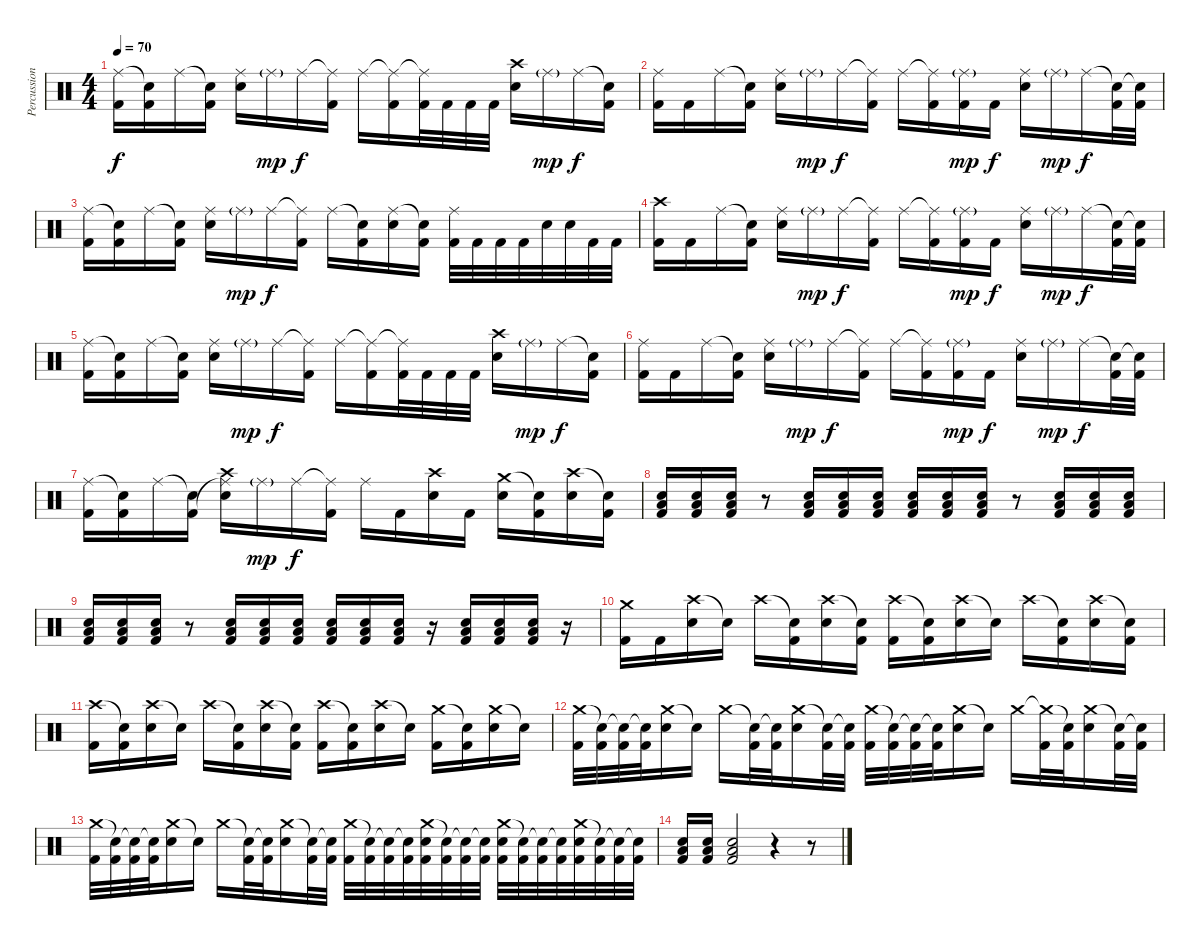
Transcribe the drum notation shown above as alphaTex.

\track ("Percussion" "Percussion") {instrument percussion}
\staff {score}
\articulation defaults
\ts (4 4)
\tempo 70
\clef neutral
\ks c
("Ride (middle)" "Kick (hit) 2").16{dy f} ("Snare (hit)"{t} "Kick (hit) 2").16 "Ride (middle)".16 ("Snare (hit)"{t} "Kick (hit) 2").16 ("Ride (middle)" "Snare (hit) 2").16 "Ride (middle)"{g}.16{dy mp} "Ride (middle)".16{dy f} ("Ride (middle)"{t} "Kick (hit) 2").16 "Ride (middle)".16 ("Ride (middle)"{t} "Kick (hit) 2").16 ("Ride (middle)"{t} "Kick (hit) 2").32 "Kick (hit) 2".32 "Kick (hit) 2".32 "Kick (hit) 2".32 ("Crash high (hit)" "Snare (hit) 2").16 "Ride (middle)"{g}.16{dy mp} "Ride (middle)".16{dy f} ("Snare (hit)"{t} "Kick (hit) 2").16 |
("Ride (middle)" "Kick (hit) 2").16 "Kick (hit) 2".16 "Ride (middle)".16 ("Snare (hit)"{t} "Kick (hit) 2").16 ("Ride (middle)" "Snare (hit) 2").16 "Ride (middle)"{g}.16{dy mp} "Ride (middle)".16{dy f} ("Ride (middle)"{t} "Kick (hit) 2").16 "Ride (middle)".16 ("Ride (middle)"{t} "Kick (hit) 2").16 ("Ride (middle)"{g} "Kick (hit) 2").16{dy mp} "Kick (hit) 2".16{dy f} ("Ride (middle)" "Snare (hit) 2").16 "Ride (middle)"{g}.16{dy mp} "Ride (middle)".16{dy f} ("Snare (hit)"{t} "Kick (hit) 2").32 ("Snare (hit)"{t} "Kick (hit) 2").32 |
("Ride (middle)" "Kick (hit) 2").16 ("Snare (hit)"{t} "Kick (hit) 2").16 "Ride (middle)".16 ("Snare (hit)"{t} "Kick (hit) 2").16 ("Ride (middle)" "Snare (hit) 2").16 "Ride (middle)"{g}.16{dy mp} "Ride (middle)".16{dy f} ("Ride (middle)"{t} "Kick (hit) 2").16 "Ride (middle)".16 ("Snare (hit)"{t} "Kick (hit) 2").16 ("Ride (middle)" "Snare (hit) 2").16 ("Snare (hit)"{t} "Kick (hit) 2").16 ("Ride (middle)" "Kick (hit) 2").32 "Kick (hit) 2".32 "Kick (hit) 2".32 "Kick (hit) 2".32 "Snare (hit) 2".32 "Snare (hit) 2".32 "Kick (hit) 2".32 "Kick (hit) 2".32 |
("Crash high (hit)" "Kick (hit) 2").16 "Kick (hit) 2".16 "Ride (middle)".16 ("Snare (hit)"{t} "Kick (hit) 2").16 ("Ride (middle)" "Snare (hit) 2").16 "Ride (middle)"{g}.16{dy mp} "Ride (middle)".16{dy f} ("Ride (middle)"{t} "Kick (hit) 2").16 "Ride (middle)".16 ("Ride (middle)"{t} "Kick (hit) 2").16 ("Ride (middle)"{g} "Kick (hit) 2").16{dy mp} "Kick (hit) 2".16{dy f} ("Ride (middle)" "Snare (hit) 2").16 "Ride (middle)"{g}.16{dy mp} "Ride (middle)".16{dy f} ("Snare (hit)"{t} "Kick (hit) 2").32 ("Snare (hit)"{t} "Kick (hit) 2").32 |
("Ride (middle)" "Kick (hit) 2").16 ("Snare (hit)"{t} "Kick (hit) 2").16 "Ride (middle)".16 ("Snare (hit)"{t} "Kick (hit) 2").16 ("Ride (middle)" "Snare (hit) 2").16 "Ride (middle)"{g}.16{dy mp} "Ride (middle)".16{dy f} ("Ride (middle)"{t} "Kick (hit) 2").16 "Ride (middle)".16 ("Ride (middle)"{t} "Kick (hit) 2").16 ("Ride (middle)"{t} "Kick (hit) 2").32 "Kick (hit) 2".32 "Kick (hit) 2".32 "Kick (hit) 2".32 ("Crash high (hit)" "Snare (hit) 2").16 "Ride (middle)"{g}.16{dy mp} "Ride (middle)".16{dy f} ("Snare (hit)"{t} "Kick (hit) 2").16 |
("Ride (middle)" "Kick (hit) 2").16 "Kick (hit) 2".16 "Ride (middle)".16 ("Snare (hit)"{t} "Kick (hit) 2").16 ("Ride (middle)" "Snare (hit) 2").16 "Ride (middle)"{g}.16{dy mp} "Ride (middle)".16{dy f} ("Ride (middle)"{t} "Kick (hit) 2").16 "Ride (middle)".16 ("Ride (middle)"{t} "Kick (hit) 2").16 ("Ride (middle)"{g} "Kick (hit) 2").16{dy mp} "Kick (hit) 2".16{dy f} ("Ride (middle)" "Snare (hit) 2").16 "Ride (middle)"{g}.16{dy mp} "Ride (middle)".16{dy f} ("Snare (hit)"{t} "Kick (hit) 2").32 ("Snare (hit)"{t} "Kick (hit) 2").32 |
("Ride (middle)" "Kick (hit) 2").16 ("Snare (hit)"{t} "Kick (hit) 2").16 "Ride (middle)".16 ("Snare (hit)"{t} "Kick (hit) 2").16 ("Crash high (hit)" "Ride (middle)"{t} "Snare (hit) 2").16 "Ride (middle)"{g}.16{dy mp} "Ride (middle)".16{dy f} ("Ride (middle)"{t} "Kick (hit) 2").16 "Ride (middle)".16 "Kick (hit) 2".16 ("Crash high (hit)" "Snare (hit) 2").16 "Kick (hit) 2".16 ("Crash medium (hit)" "Snare (hit) 2").16 ("Snare (hit)"{t} "Kick (hit) 2").16 ("Crash high (hit)" "Snare (hit) 2").16 ("Snare (hit)"{t} "Kick (hit) 2").16 |
("Snare (hit) 2" "Low Floor Tom (hit)" "Kick (hit) 2").16 ("Snare (hit) 2" "Low Floor Tom (hit)" "Kick (hit) 2").16 ("Snare (hit) 2" "Low Floor Tom (hit)" "Kick (hit) 2").16 r.8 ("Snare (hit) 2" "Low Floor Tom (hit)" "Kick (hit) 2").16 ("Snare (hit) 2" "Low Floor Tom (hit)" "Kick (hit) 2").16 ("Snare (hit) 2" "Low Floor Tom (hit)" "Kick (hit) 2").16 ("Snare (hit) 2" "Low Floor Tom (hit)" "Kick (hit) 2").16 ("Snare (hit) 2" "Low Floor Tom (hit)" "Kick (hit) 2").16 ("Snare (hit) 2" "Low Floor Tom (hit)" "Kick (hit) 2").16 r.8 ("Snare (hit) 2" "Low Floor Tom (hit)" "Kick (hit) 2").16 ("Snare (hit) 2" "Low Floor Tom (hit)" "Kick (hit) 2").16 ("Snare (hit) 2" "Low Floor Tom (hit)" "Kick (hit) 2").16 |
("Snare (hit) 2" "Low Floor Tom (hit)" "Kick (hit) 2").16 ("Snare (hit) 2" "Low Floor Tom (hit)" "Kick (hit) 2").16 ("Snare (hit) 2" "Low Floor Tom (hit)" "Kick (hit) 2").16 r.8 ("Snare (hit) 2" "Low Floor Tom (hit)" "Kick (hit) 2").16 ("Snare (hit) 2" "Low Floor Tom (hit)" "Kick (hit) 2").16 ("Snare (hit) 2" "Low Floor Tom (hit)" "Kick (hit) 2").16 ("Snare (hit) 2" "Low Floor Tom (hit)" "Kick (hit) 2").16 ("Snare (hit) 2" "Low Floor Tom (hit)" "Kick (hit) 2").16 ("Snare (hit) 2" "Low Floor Tom (hit)" "Kick (hit) 2").16 r.16 ("Snare (hit) 2" "Low Floor Tom (hit)" "Kick (hit) 2").16 ("Snare (hit) 2" "Low Floor Tom (hit)" "Kick (hit) 2").16 ("Snare (hit) 2" "Low Floor Tom (hit)" "Kick (hit) 2").16 r.16 |
("Crash medium (hit)" "Kick (hit) 2").16 "Kick (hit) 2".16 ("Crash high (hit)" "Snare (hit) 2").16 "Snare (hit)"{t}.16 "Crash high (hit)".16 ("Snare (hit)"{t} "Kick (hit) 2").16 ("Crash high (hit)" "Snare (hit) 2").16 ("Snare (hit)"{t} "Kick (hit) 2").16 ("Crash high (hit)" "Kick (hit) 2").16 ("Snare (hit)"{t} "Kick (hit) 2").16 ("Crash high (hit)" "Snare (hit) 2").16 "Snare (hit)"{t}.16 "Crash high (hit)".16 ("Snare (hit)"{t} "Kick (hit) 2").16 ("Crash high (hit)" "Snare (hit) 2").16 ("Snare (hit)"{t} "Kick (hit) 2").16 |
("Crash high (hit)" "Kick (hit) 2").16 ("Snare (hit)"{t} "Kick (hit) 2").16 ("Crash high (hit)" "Snare (hit) 2").16 "Snare (hit)"{t}.16 "Crash high (hit)".16 ("Snare (hit)"{t} "Kick (hit) 2").16 ("Crash high (hit)" "Snare (hit) 2").16 ("Snare (hit)"{t} "Kick (hit) 2").16 ("Crash high (hit)" "Kick (hit) 2").16 ("Snare (hit)"{t} "Kick (hit) 2").16 ("Crash high (hit)" "Snare (hit) 2").16 "Snare (hit)"{t}.16 ("Crash medium (hit)" "Kick (hit) 2").16 ("Snare (hit)"{t} "Kick (hit) 2").16 ("Crash medium (hit)" "Snare (hit) 2").16 "Snare (hit)"{t}.16 |
("Crash medium (hit)" "Kick (hit) 2").32 ("Snare (hit)"{t} "Kick (hit) 2").32 ("Snare (hit)"{t} "Kick (hit) 2").32 ("Snare (hit)"{t} "Kick (hit) 2").32 ("Crash medium (hit)" "Snare (hit) 2").16 "Snare (hit)"{t}.16 "Crash medium (hit)".16 ("Snare (hit)"{t} "Kick (hit) 2").32 ("Snare (hit)"{t} "Kick (hit) 2").32 ("Crash medium (hit)" "Snare (hit) 2").16 ("Snare (hit)"{t} "Kick (hit) 2").32 ("Snare (hit)"{t} "Kick (hit) 2").32 ("Crash medium (hit)" "Kick (hit) 2").32 ("Snare (hit)"{t} "Kick (hit) 2").32 ("Snare (hit)"{t} "Kick (hit) 2").32 ("Snare (hit)"{t} "Kick (hit) 2").32 ("Crash medium (hit)" "Snare (hit) 2").16 "Snare (hit)"{t}.16 "Crash medium (hit)".16 ("Crash medium (hit)"{t} "Kick (hit) 2").32 ("Snare (hit)"{t} "Kick (hit) 2").32 ("Crash medium (hit)" "Snare (hit) 2").16 ("Snare (hit)"{t} "Kick (hit) 2").32 ("Snare (hit)"{t} "Kick (hit) 2").32 |
("Crash medium (hit)" "Kick (hit) 2").32 ("Snare (hit)"{t} "Kick (hit) 2").32 ("Snare (hit)"{t} "Kick (hit) 2").32 ("Snare (hit)"{t} "Kick (hit) 2").32 ("Crash medium (hit)" "Snare (hit) 2").16 "Snare (hit)"{t}.16 "Crash medium (hit)".16 ("Snare (hit)"{t} "Kick (hit) 2").32 ("Snare (hit)"{t} "Kick (hit) 2").32 ("Crash medium (hit)" "Snare (hit) 2").16 ("Snare (hit)"{t} "Kick (hit) 2").32 ("Snare (hit)"{t} "Kick (hit) 2").32 ("Crash medium (hit)" "Kick (hit) 2").32 ("Snare (hit)"{t} "Kick (hit) 2").32 ("Snare (hit)"{t} "Kick (hit) 2").32 ("Snare (hit)"{t} "Kick (hit) 2").32 ("Crash medium (hit)" "Snare (hit) 2" "Kick (hit) 2").32 ("Snare (hit)"{t} "Kick (hit) 2").32 ("Snare (hit)"{t} "Kick (hit) 2").32 ("Snare (hit)"{t} "Kick (hit) 2").32 ("Crash medium (hit)" "Snare (hit) 2" "Kick (hit) 2").32 ("Snare (hit)"{t} "Kick (hit) 2").32 ("Snare (hit)"{t} "Kick (hit) 2").32 ("Snare (hit)"{t} "Kick (hit) 2").32 ("Crash medium (hit)" "Snare (hit) 2" "Kick (hit) 2").32 ("Snare (hit)"{t} "Kick (hit) 2").32 ("Snare (hit)"{t} "Kick (hit) 2").32 ("Snare (hit)"{t} "Kick (hit) 2").32 |
("Snare (hit) 2" "Low Floor Tom (hit)" "Kick (hit) 2").16 ("Snare (hit) 2" "Low Floor Tom (hit)" "Kick (hit) 2").16 ("Snare (hit) 2" "Low Floor Tom (hit)" "Kick (hit) 2").2 r.4 r.8
